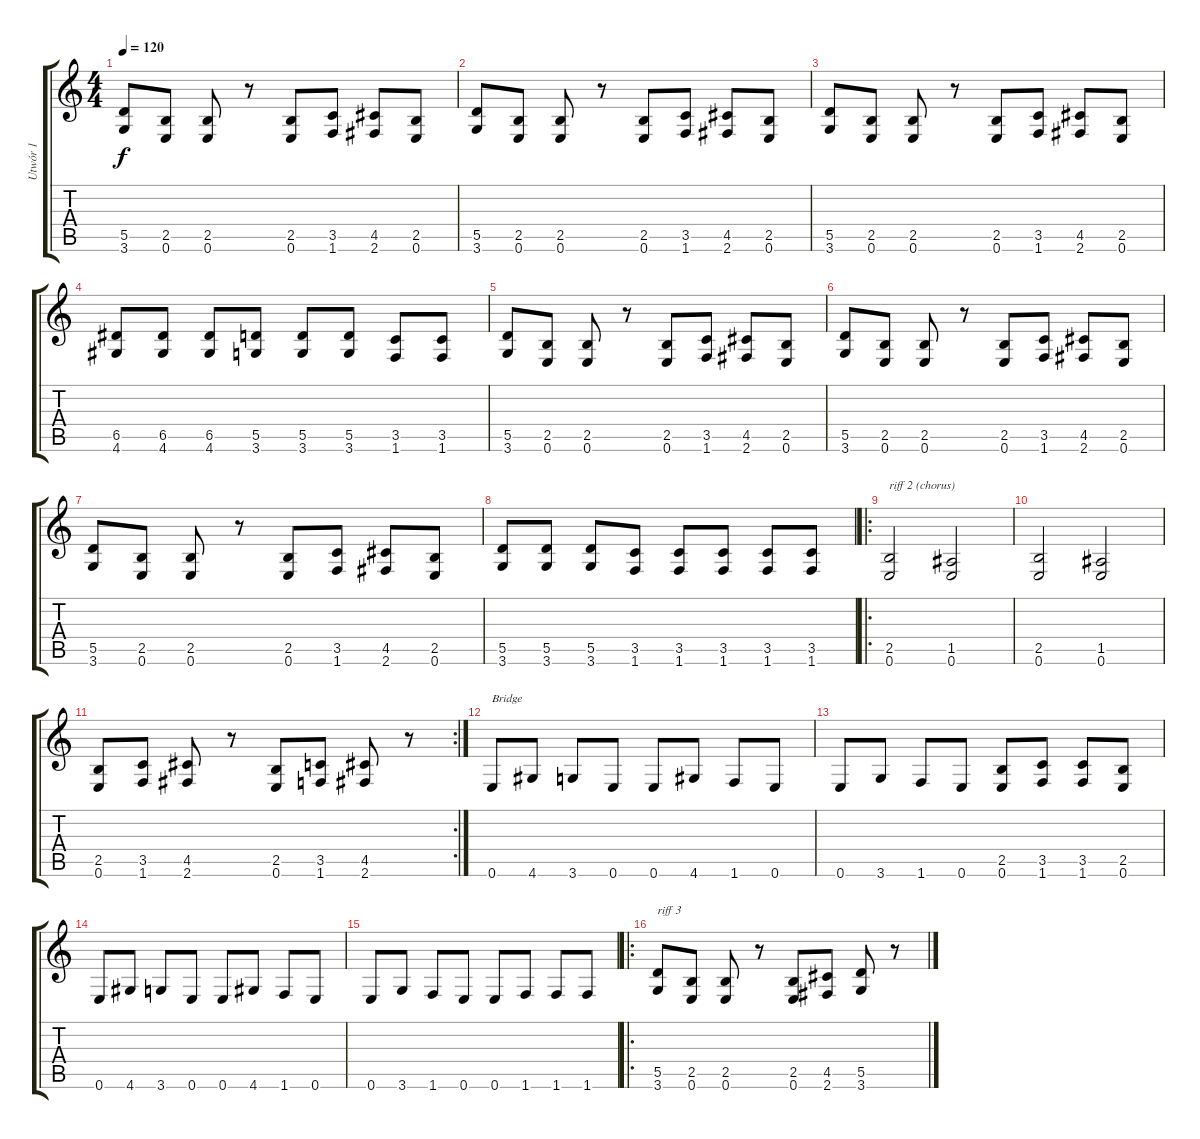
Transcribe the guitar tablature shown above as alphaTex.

\track ("Utwór 1" "Utwór 1") {instrument distortionguitar}
\staff {score tabs}
\tuning (E4 B3 G3 D3 A2 E2) {hide}
\ts (4 4)
\tempo 120
\clef g2
\ks c
(5.5 3.6).8{dy f} (2.5 0.6).8 (2.5 0.6).8 r.8 (2.5 0.6).8 (3.5 1.6).8 (4.5 2.6).8 (2.5 0.6).8 |
(5.5 3.6).8 (2.5 0.6).8 (2.5 0.6).8 r.8 (2.5 0.6).8 (3.5 1.6).8 (4.5 2.6).8 (2.5 0.6).8 |
(5.5 3.6).8 (2.5 0.6).8 (2.5 0.6).8 r.8 (2.5 0.6).8 (3.5 1.6).8 (4.5 2.6).8 (2.5 0.6).8 |
(6.5 4.6).8 (6.5 4.6).8 (6.5 4.6).8 (5.5 3.6).8 (5.5 3.6).8 (5.5 3.6).8 (3.5 1.6).8 (3.5 1.6).8 |
(5.5 3.6).8 (2.5 0.6).8 (2.5 0.6).8 r.8 (2.5 0.6).8 (3.5 1.6).8 (4.5 2.6).8 (2.5 0.6).8 |
(5.5 3.6).8 (2.5 0.6).8 (2.5 0.6).8 r.8 (2.5 0.6).8 (3.5 1.6).8 (4.5 2.6).8 (2.5 0.6).8 |
(5.5 3.6).8 (2.5 0.6).8 (2.5 0.6).8 r.8 (2.5 0.6).8 (3.5 1.6).8 (4.5 2.6).8 (2.5 0.6).8 |
(5.5 3.6).8 (5.5 3.6).8 (5.5 3.6).8 (3.5 1.6).8 (3.5 1.6).8 (3.5 1.6).8 (3.5 1.6).8 (3.5 1.6).8 |
\ro
(2.5 0.6).2{txt "riff 2 (chorus)"} (1.5 0.6).2 |
(2.5 0.6).2 (1.5 0.6).2 |
\rc 2
(2.5 0.6).8 (3.5 1.6).8 (4.5 2.6).8 r.8 (2.5 0.6).8 (3.5 1.6).8 (4.5 2.6).8 r.8 |
0.6.8{txt "Bridge"} 4.6.8 3.6.8 0.6.8 0.6.8 4.6.8 1.6.8 0.6.8 |
0.6.8 3.6.8 1.6.8 0.6.8 (2.5 0.6).8 (3.5 1.6).8 (3.5 1.6).8 (2.5 0.6).8 |
0.6.8 4.6.8 3.6.8 0.6.8 0.6.8 4.6.8 1.6.8 0.6.8 |
0.6.8 3.6.8 1.6.8 0.6.8 0.6.8 1.6.8 1.6.8 1.6.8 |
\ro
(5.5 3.6).8{txt "riff 3"} (2.5 0.6).8 (2.5 0.6).8 r.8 (2.5 0.6).8 (4.5 2.6).8 (5.5 3.6).8 r.8
